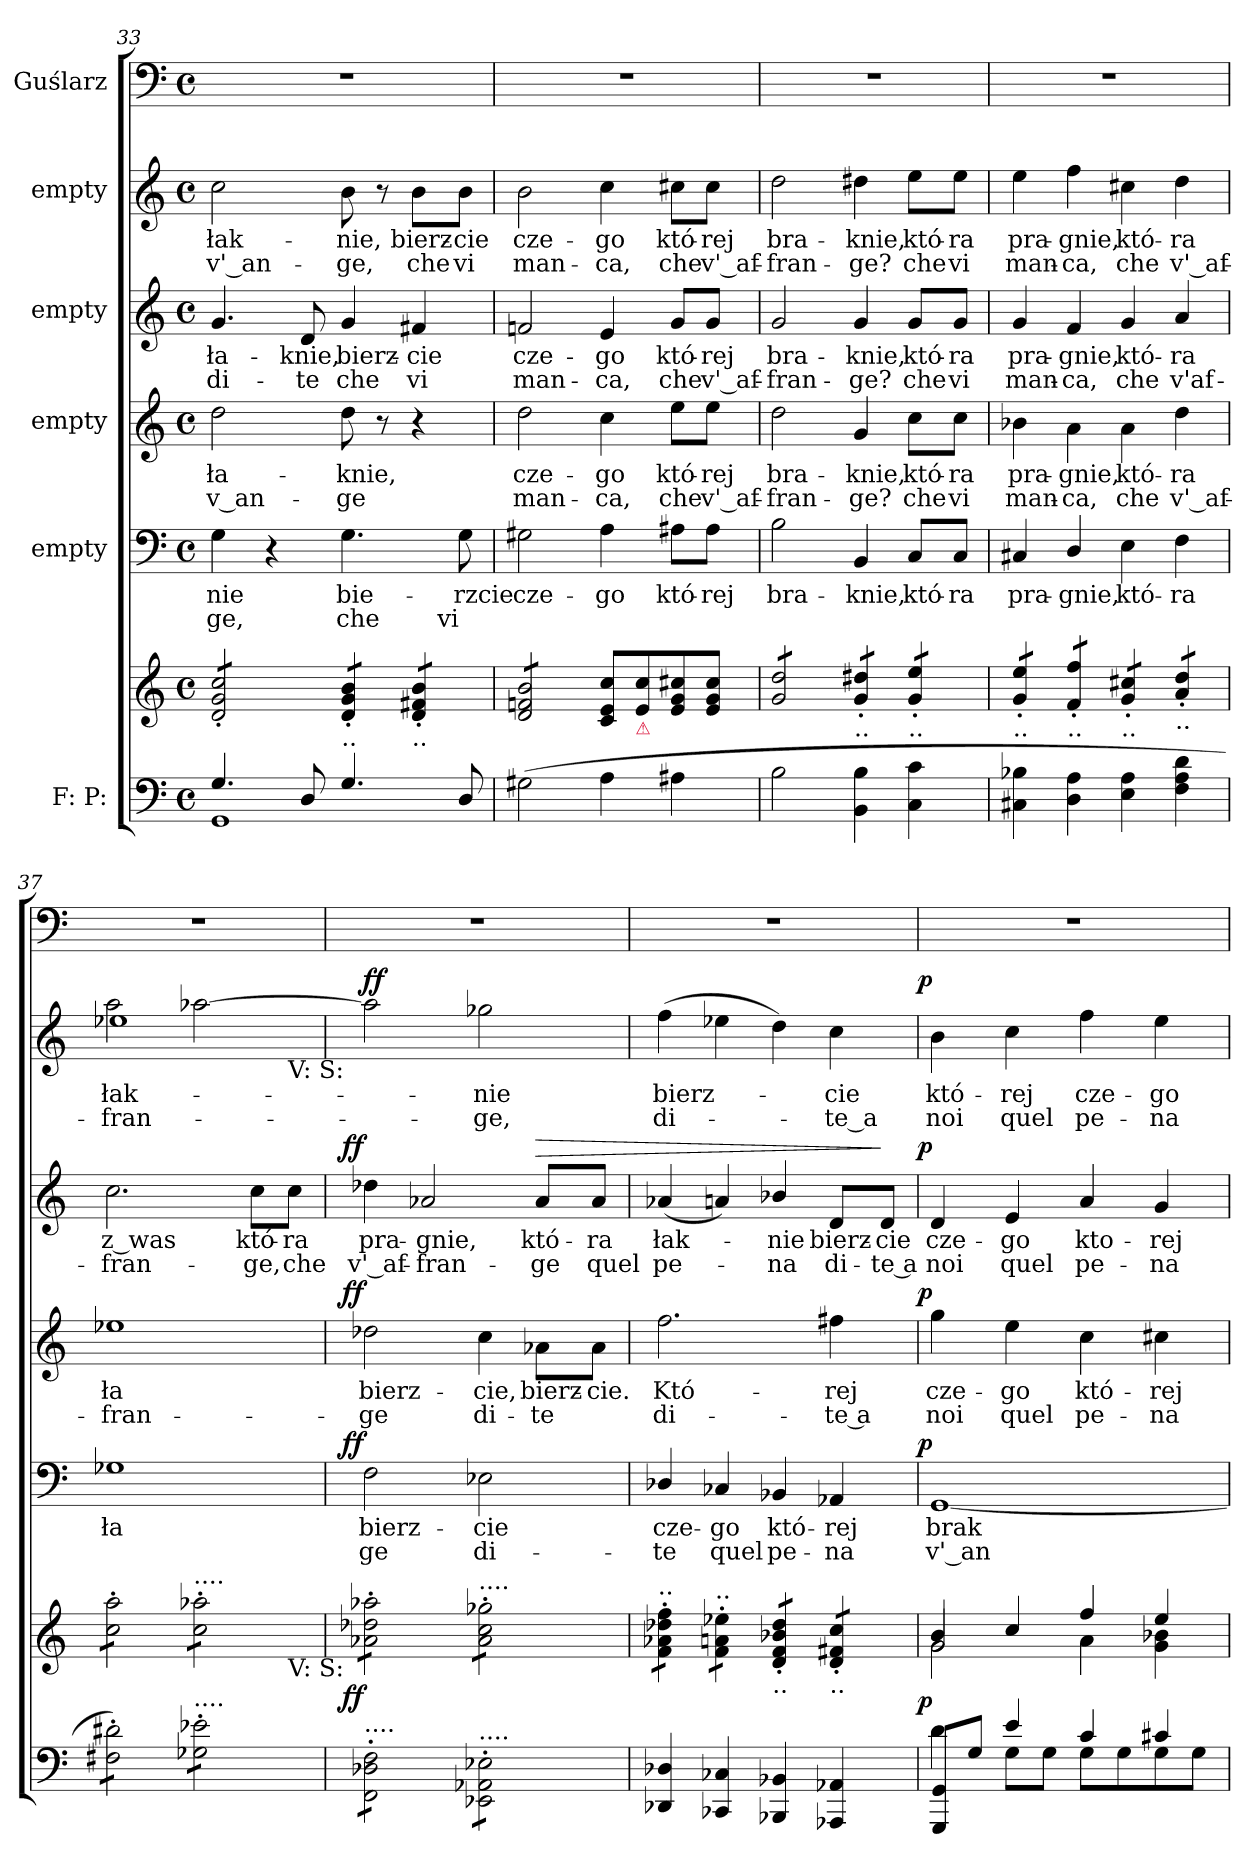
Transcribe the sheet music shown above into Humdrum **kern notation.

**kern	**kern	**dynam	**kern	**text	**text	**dynam	**kern	**text	**text	**dynam	**kern	**text	**text	**dynam	**kern	**text	**text	**dynam	**kern
*part6	*part6	*part6	*part5	*part5	*part5	*part5	*part4	*part4	*part4	*part4	*part3	*part3	*part3	*part3	*part2	*part2	*part2	*part2	*part1
*staff7	*staff6	*staff6/7	*staff5	*staff5	*staff5	*staff5	*staff4	*staff4	*staff4	*staff4	*staff3	*staff3	*staff3	*staff3	*staff2	*staff2	*staff2	*staff2	*staff1
*I"F: P:	*	*	*I"empty	*	*	*	*I"empty	*	*	*	*I"empty	*	*	*	*I"empty	*	*	*	*I"Guślarz
*clefF4	*clefG2	*	*clefF4	*	*	*	*clefG2	*	*	*	*clefG2	*	*	*	*clefG2	*	*	*	*clefF4
*	*	*	*	*	*	*	*ITrd8c12	*	*	*	*	*	*	*	*	*	*	*	*
*k[]	*k[]	*	*k[]	*	*	*	*k[]	*	*	*	*k[]	*	*	*	*k[]	*	*	*	*k[]
*M4/4	*M4/4	*	*M4/4	*	*	*	*M4/4	*	*	*	*M4/4	*	*	*	*M4/4	*	*	*	*M4/4
*met(c)	*met(c)	*	*met(c)	*	*	*	*met(c)	*	*	*	*met(c)	*	*	*	*met(c)	*	*	*	*met(c)
=33	=33	=33	=33	=33	=33	=33	=33	=33	=33	=33	=33	=33	=33	=33	=33	=33	=33	=33	=33
*^	*	*	*	*	*	*	*	*	*	*	*	*	*	*	*	*	*	*	*
!	!	!LO:TX:b:t=....	!	!	!	!	!	!	!	!	!	!	!	!	!	!	!	!	!	!
!	!	!	!	!	!	!LO:LY:color=red	!	!	!	!LO:LY:color=red	!	!	!	!LO:LY:color=red	!	!	!	!LO:LY:color=red	!	!
*	*	*tremolo	*	*	*	*	*	*	*	*	*	*	*	*	*	*	*	*	*	*
4.G/	1GG	8d'/ 8g'/ 8cc'/L	.	4G\	-nie	-ge,	.	2d\	ła-	v_an-	.	4.g/	ła-	di-	.	2cc\	łak-	v'_an-	.	1r
.	.	8d'/ 8g'/ 8cc'/	.	.	.	.	.	.	.	.	.	.	.	.	.	.	.	.	.	.
.	.	8d'/ 8g'/ 8cc'/	.	4r	.	.	.	.	.	.	.	.	.	.	.	.	.	.	.	.
!	!	!	!	!	!	!	!	!	!	!	!	!	!	!LO:LY:color=red	!	!	!	!	!	!
8D/	.	8d'/ 8g'/ 8cc'/J	.	.	.	.	.	.	.	.	.	8d/	-knie,	-te	.	.	.	.	.	.
!	!	!LO:TX:b:t=..	!	!	!	!	!	!	!	!	!	!	!	!	!	!	!	!	!	!
!	!	!	!	!	!	!LO:LY:color=red	!	!	!	!LO:LY:color=red	!	!	!	!LO:LY:color=red	!	!	!	!LO:LY:color=red	!	!
4.G/	.	8d'/ 8g'/ 8b'/L	.	4.G\	bie-	che	.	8d\	-knie,	-ge	.	4g/	bierz-	che	.	8b\	-nie,	-ge,	.	.
.	.	8d'/ 8g'/ 8b'/J	.	.	.	.	.	8r	.	.	.	.	.	.	.	8r	.	.	.	.
!	!	!LO:TX:b:t=..	!	!	!	!	!	!	!	!	!	!	!	!	!	!	!	!	!	!
!	!	!	!	!	!	!	!	!	!	!	!	!	!	!LO:LY:color=red	!	!	!	!LO:LY:color=red	!	!
.	.	8d'/ 8f#X'/ 8b'/L	.	.	.	.	.	4r	.	.	.	4f#X/	-cie	vi	.	8b\L	bierz-	che	.	.
!	!	!	!	!	!	!LO:LY:color=red	!	!	!	!	!	!	!	!	!	!	!	!LO:LY:color=red	!	!
8D/	.	8d'/ 8f#X'/ 8b'/J	.	8G\	-rzcie	vi	.	.	.	.	.	.	.	.	.	8b\J	-cie	vi	.	.
*v	*v	*	*	*	*	*	*	*	*	*	*	*	*	*	*	*	*	*	*	*
=34	=34	=34	=34	=34	=34	=34	=34	=34	=34	=34	=34	=34	=34	=34	=34	=34	=34	=34	=34
!	!	!	!	!	!	!	!	!	!LO:LY:color=red	!	!	!	!LO:LY:color=red	!	!	!	!LO:LY:color=red	!	!
(<2G#X\	8d/ 8fn/ 8b/L	.	2G#X\	cze-	.	.	2d\	cze-	man-	.	2fn/	cze-	man-	.	2b\	cze-	man-	.	1r
.	8d/ 8fn/ 8b/	.	.	.	.	.	.	.	.	.	.	.	.	.	.	.	.	.	.
.	8d/ 8fn/ 8b/	.	.	.	.	.	.	.	.	.	.	.	.	.	.	.	.	.	.
.	8d/ 8fn/ 8b/J	.	.	.	.	.	.	.	.	.	.	.	.	.	.	.	.	.	.
*	*Xtremolo	*	*	*	*	*	*	*	*	*	*	*	*	*	*	*	*	*	*
!	!	!	!	!LO:LY:i	!	!	!	!LO:LY:i	!LO:LY:color=red	!	!	!LO:LY:i	!LO:LY:color=red	!	!	!	!LO:LY:color=red	!	!
4A\	8c/ 8e/ 8cc/L	.	4A\	-go	.	.	4c\	-go	-ca,	.	4e/	-go	-ca,	.	4cc\	-go	-ca,	.	.
!	!LO:TX:b:i:color=crimson:t=⚠	!	!	!	!	!	!	!	!	!	!	!	!	!	!	!	!	!	!
.	8e/ 8cc/	.	.	.	.	.	.	.	.	.	.	.	.	.	.	.	.	.	.
!	!	!	!	!LO:LY:i	!	!	!	!LO:LY:i	!LO:LY:color=red	!	!	!LO:LY:i	!LO:LY:color=red	!	!	!	!LO:LY:color=red	!	!
4A#X\	8e/ 8g/ 8cc#X/	.	8A#X\L	któ-	.	.	8e\L	któ-	che	.	8g/L	któ-	che	.	8cc#X\L	któ-	che	.	.
!	!	!	!	!LO:LY:i	!	!	!	!LO:LY:i	!LO:LY:color=red	!	!	!LO:LY:i	!LO:LY:color=red	!	!	!	!LO:LY:color=red	!	!
.	8e/ 8g/ 8cc#/J	.	8A#\J	-rej	.	.	8e\J	-rej	v'_af-	.	8g/J	-rej	v'_af-	.	8cc#\J	-rej	v'_af-	.	.
=35	=35	=35	=35	=35	=35	=35	=35	=35	=35	=35	=35	=35	=35	=35	=35	=35	=35	=35	=35
!	!	!	!	!LO:LY:i	!	!	!	!LO:LY:i	!LO:LY:color=red	!	!	!LO:LY:i	!LO:LY:color=red	!	!	!	!LO:LY:color=red	!	!
*	*tremolo	*	*	*	*	*	*	*	*	*	*	*	*	*	*	*	*	*	*
2B\	8g/ 8dd/L	.	2B\	bra-	.	.	2d\	bra-	-fran-	.	2g/	bra-	-fran-	.	2dd\	bra-	-fran-	.	1r
.	8g/ 8dd/	.	.	.	.	.	.	.	.	.	.	.	.	.	.	.	.	.	.
.	8g/ 8dd/	.	.	.	.	.	.	.	.	.	.	.	.	.	.	.	.	.	.
.	8g/ 8dd/J	.	.	.	.	.	.	.	.	.	.	.	.	.	.	.	.	.	.
!	!LO:TX:b:t=..	!	!	!	!	!	!	!	!	!	!	!	!	!	!	!	!	!	!
!	!	!	!	!LO:LY:i	!	!	!	!LO:LY:i	!LO:LY:color=red	!	!	!LO:LY:i	!LO:LY:color=red	!	!	!	!LO:LY:color=red	!	!
4BB\ 4B\	8g'/ 8dd#X'/L	.	4BB/	-knie,	.	.	4G/	-knie,	-ge?	.	4g/	-knie,	-ge?	.	4dd#X\	-knie,	-ge?	.	.
.	8g'/ 8dd#X'/J	.	.	.	.	.	.	.	.	.	.	.	.	.	.	.	.	.	.
!	!LO:TX:b:t=..	!	!	!	!	!	!	!	!	!	!	!	!	!	!	!	!	!	!
!	!	!	!	!LO:LY:i	!	!	!	!LO:LY:i	!LO:LY:color=red	!	!	!LO:LY:i	!LO:LY:color=red	!	!	!	!LO:LY:color=red	!	!
4C\ 4c\	8g'/ 8ee'/L	.	8C/L	któ-	.	.	8c\L	któ-	che	.	8g/L	któ-	che	.	8ee\L	któ-	che	.	.
!	!	!	!	!LO:LY:i	!	!	!	!LO:LY:i	!LO:LY:color=red	!	!	!LO:LY:i	!LO:LY:color=red	!	!	!	!LO:LY:color=red	!	!
.	8g'/ 8ee'/J	.	8C/J	-ra	.	.	8c\J	-ra	vi	.	8g/J	-ra	vi	.	8ee\J	-ra	vi	.	.
=36	=36	=36	=36	=36	=36	=36	=36	=36	=36	=36	=36	=36	=36	=36	=36	=36	=36	=36	=36
!	!LO:TX:b:t=..	!	!	!	!	!	!	!	!	!	!	!	!	!	!	!	!	!	!
!	!	!	!	!LO:LY:i	!	!	!	!LO:LY:i	!LO:LY:color=red	!	!	!LO:LY:i	!LO:LY:color=red	!	!	!	!LO:LY:color=red	!	!
4C#X\ 4B-X\	8g'/ 8ee'/L	.	4C#X/	pra-	.	.	4B-X\	pra-	man-	.	4g/	pra-	man-	.	4ee\	pra-	man-	.	1r
.	8g'/ 8ee'/J	.	.	.	.	.	.	.	.	.	.	.	.	.	.	.	.	.	.
!	!LO:TX:b:t=..	!	!	!	!	!	!	!	!	!	!	!	!	!	!	!	!	!	!
!	!	!	!	!LO:LY:i	!	!	!	!LO:LY:i	!LO:LY:color=red	!	!	!LO:LY:i	!LO:LY:color=red	!	!	!	!LO:LY:color=red	!	!
4D\ 4A\	8f'/ 8ff'/L	.	4D/	-gnie,	.	.	4A\	-gnie,	-ca,	.	4f/	-gnie,	-ca,	.	4ff\	-gnie,	-ca,	.	.
.	8f'/ 8ff'/J	.	.	.	.	.	.	.	.	.	.	.	.	.	.	.	.	.	.
!	!LO:TX:b:t=..	!	!	!	!	!	!	!	!	!	!	!	!	!	!	!	!	!	!
!	!	!	!	!LO:LY:i	!	!	!	!LO:LY:i	!LO:LY:color=red	!	!	!LO:LY:i	!LO:LY:color=red	!	!	!	!LO:LY:color=red	!	!
4E\ 4A\	8g'/ 8cc#X'/L	.	4E\	któ-	.	.	4A\	któ-	che	.	4g/	któ-	che	.	4cc#X\	któ-	che	.	.
.	8g'/ 8cc#X'/J	.	.	.	.	.	.	.	.	.	.	.	.	.	.	.	.	.	.
!	!LO:TX:b:t=..	!	!	!	!	!	!	!	!	!	!	!	!	!	!	!	!	!	!
!	!	!	!	!LO:LY:i	!	!	!	!LO:LY:i	!LO:LY:color=red	!	!	!LO:LY:i	!LO:LY:color=red	!	!	!	!LO:LY:color=red	!	!
4F\ 4A\ 4d\	8a'/ 8dd'/L	.	4F\	-ra	.	.	4d\	-ra	v'_af-	.	4a/	-ra	v'af-	.	4dd\	-ra	v'_af-	.	.
.	8a'/ 8dd'/J	.	.	.	.	.	.	.	.	.	.	.	.	.	.	.	.	.	.
=37	=37	=37	=37	=37	=37	=37	=37	=37	=37	=37	=37	=37	=37	=37	=37	=37	=37	=37	=37
!	!LO:TX:a:t=....	!	!	!	!	!	!	!	!	!	!	!	!	!	!	!	!	!	!
!LO:TX:a:t=....	!	!	!	!	!	!	!	!	!	!	!	!	!	!	!	!	!	!	!
!	!	!	!	!	!	!	!	!	!LO:LY:color=red	!	!	!	!LO:LY:color=red	!	!	!	!LO:LY:color=red	!	!
*	*^	*	*	*	*	*	*	*	*	*	*	*	*	*	*^	*	*	*	*
*	*	*	*	*	*	*	*	*	*	*	*	*	*	*	*	*	*^	*	*	*	*
*tremolo	*	*	*	*	*	*	*	*	*	*	*	*	*	*	*	*	*	*	*	*	*	*
8F#X'\ 8d#X'\)L	8cc'\ 8aa'\L	2..ryy	.	1G-X	ła	.	.	1e-X	ła	-fran-	.	2.cc\	z_was	-fran-	.	2aa\	1ee-Xi	2..ryy	łak-	-fran-	.	1r
8F#X'\ 8d#X'\)	8cc'\ 8aa'\	.	.	.	.	.	.	.	.	.	.	.	.	.	.	.	.	.	.	.	.	.
8F#X'\ 8d#X'\)	8cc'\ 8aa'\	.	.	.	.	.	.	.	.	.	.	.	.	.	.	.	.	.	.	.	.	.
8F#X'\ 8d#X'\)J	8cc'\ 8aa'\J	.	.	.	.	.	.	.	.	.	.	.	.	.	.	.	.	.	.	.	.	.
!	!LO:TX:a:t=....	!	!	!	!	!	!	!	!	!	!	!	!	!	!	!	!	!	!	!	!	!
!LO:TX:a:t=....	!	!	!	!	!	!	!	!	!	!	!	!	!	!	!	!	!	!	!	!	!	!
8G-X'\ 8e-X'\L	8cc'\ 8aa-X'\L	.	.	.	.	.	.	.	.	.	.	.	.	.	.	[2aa-X\	.	.	.	.	.	.
8G-X'\ 8e-X'\	8cc'\ 8aa-X'\	.	.	.	.	.	.	.	.	.	.	.	.	.	.	.	.	.	.	.	.	.
!	!	!	!	!	!	!	!	!	!	!	!	!	!	!LO:LY:color=red	!	!	!	!	!	!	!	!
8G-X'\ 8e-X'\	8cc'\ 8aa-X'\	.	.	.	.	.	.	.	.	.	.	8cc\L	któ-	-ge,	.	.	.	.	.	.	.	.
!	!	!	!	!	!	!	!	!	!	!	!	!	!	!	!	!	!	!LO:TX:b:t=V&colon; S&colon;	!	!	!	!
!	!	!LO:TX:b:t=V&colon; S&colon;	!	!	!	!	!	!	!	!	!	!	!	!	!	!	!	!	!	!	!	!
!	!	!	!	!	!	!	!	!	!	!	!	!	!	!LO:LY:color=red	!	!	!	!	!	!	!	!
8G-X'\ 8e-X'\J	8cc'\ 8aa-X'\J	8ryy	.	.	.	.	.	.	.	.	.	8cc\J	-ra	che	.	.	.	8ryy	.	.	.	.
=38	=38	=38	=38	=38	=38	=38	=38	=38	=38	=38	=38	=38	=38	=38	=38	=38	=38	=38	=38	=38	=38	=38
!	!LO:TX:a:t=....	!	!	!	!	!	!	!	!	!	!	!	!	!	!	!	!	!	!	!	!	!
!LO:TX:a:t=....	!	!	!	!	!	!	!	!	!	!	!	!	!	!	!	!	!	!	!	!	!	!
!	!	!	!LO:DY:rj	!	!	!LO:LY:color=red	!LO:DY:a:rj	!	!	!LO:LY:color=red	!LO:DY:b:rj	!	!	!LO:LY:color=red	!LO:DY:a:rj	!	!	!	!	!	!LO:DY:a	!
*	*v	*v	*	*	*	*	*	*	*	*	*	*	*	*	*	*v	*v	*v	*	*	*	*
8FF'\ 8D-X'\ 8F'\L	8a-X'\ 8dd-X'\ 8aa-X'\L	ff	2F\	bierz-	ge	ff	2d-X\	bierz-	-ge	ff	4dd-X\	pra-	v'_af-	ff	2aa-\]	.	.	ff	1r
8FF'\ 8D-X'\ 8F'\	8a-X'\ 8dd-X'\ 8aa-X'\	.	.	.	.	.	.	.	.	.	.	.	.	.	.	.	.	.	.
!	!	!	!	!	!	!	!	!	!	!	!	!	!LO:LY:color=red	!	!	!	!	!	!
8FF'\ 8D-X'\ 8F'\	8a-X'\ 8dd-X'\ 8aa-X'\	.	.	.	.	.	.	.	.	.	2a-X/	-gnie,	-fran-	.	.	.	.	.	.
8FF'\ 8D-X'\ 8F'\J	8a-X'\ 8dd-X'\ 8aa-X'\J	.	.	.	.	.	.	.	.	.	.	.	.	.	.	.	.	.	.
!	!LO:TX:a:t=....	!	!	!	!	!	!	!	!	!	!	!	!	!	!	!	!	!	!
!LO:TX:a:t=....	!	!	!	!	!	!	!	!	!	!	!	!	!	!	!	!	!	!	!
!	!	!	!	!	!LO:LY:color=red	!	!	!	!LO:LY:color=red	!	!	!	!	!	!	!	!LO:LY:color=red	!	!
8EE-X'\ 8AA-X'\ 8E-X'\L	8a-'\ 8cc'\ 8gg-X'\L	.	2E-X\	-cie	di-	.	4c\	-cie,	di-	.	.	.	.	.	2gg-X\	-nie	-ge,	.	.
8EE-X'\ 8AA-X'\ 8E-X'\	8a-'\ 8cc'\ 8gg-X'\	.	.	.	.	.	.	.	.	.	.	.	.	.	.	.	.	.	.
!	!	!	!	!	!	!	!	!	!LO:LY:color=red	!	!	!	!LO:LY:color=red	!LO:HP:a	!	!	!	!	!
8EE-X'\ 8AA-X'\ 8E-X'\	8a-'\ 8cc'\ 8gg-X'\	.	.	.	.	.	8A-X\L	bierz-	-te	.	8a-/L	któ-	-ge	>	.	.	.	.	.
!	!	!	!	!	!	!	!	!	!	!	!	!	!LO:LY:color=red	!	!	!	!	!	!
8EE-X'\ 8AA-X'\ 8E-X'\J	8a-'\ 8cc'\ 8gg-X'\J	.	.	.	.	.	8A-\J	-cie.	.	.	8a-/J	-ra	quel	.	.	.	.	.	.
*Xtremolo	*	*	*	*	*	*	*	*	*	*	*	*	*	*	*	*	*	*	*
=39	=39	=39	=39	=39	=39	=39	=39	=39	=39	=39	=39	=39	=39	=39	=39	=39	=39	=39	=39
!	!LO:TX:a:t=..	!	!	!	!	!	!	!	!	!	!	!	!	!	!	!	!	!	!
!	!	!	!	!	!LO:LY:color=red	!	!	!	!LO:LY:color=red	!	!	!	!LO:LY:color=red	!	!	!	!LO:LY:color=red	!	!
4DD-X/ 4D-X/	8f'\ 8a-X'\ 8dd-X'\ 8ff'\L	.	4D-X/	cze-	-te	.	2.f\	Któ-	di-	.	(4a-X/	łak-	pe-	.	(4ff\	bierz-	di-	.	1r
.	8f'\ 8a-X'\ 8dd-X'\ 8ff'\J	.	.	.	.	.	.	.	.	.	.	.	.	.	.	.	.	.	.
!	!LO:TX:a:t=..	!	!	!	!	!	!	!	!	!	!	!	!	!	!	!	!	!	!
!	!	!	!	!	!LO:LY:color=red	!	!	!	!	!	!	!	!	!	!	!	!	!	!
4CC-X/ 4C-X/	8f'\ 8an'\ 8ee-X'\L	.	4C-X/	-go	quel	.	.	.	.	.	4an/)	.	.	.	4ee-X\	.	.	.	.
.	8f'\ 8an'\ 8ee-X'\J	.	.	.	.	.	.	.	.	.	.	.	.	.	.	.	.	.	.
!	!LO:TX:b:t=..	!	!	!	!	!	!	!	!	!	!	!	!	!	!	!	!	!	!
!	!	!	!	!	!LO:LY:color=red	!	!	!	!	!	!	!	!LO:LY:color=red	!	!	!	!	!	!
4BBB-X/ 4BB-X/	8d'/ 8f'/ 8b-X'/ 8dd-'/L	.	4BB-X/	któ-	pe-	.	.	.	.	.	4b-X/	-nie	-na	.	4dd\)	.	.	.	.
.	8d'/ 8f'/ 8b-X'/ 8dd-'/J	.	.	.	.	.	.	.	.	.	.	.	.	.	.	.	.	.	.
!	!LO:TX:b:t=..	!	!	!	!	!	!	!	!	!	!	!	!	!	!	!	!	!	!
!	!	!	!	!	!LO:LY:color=red	!	!	!	!LO:LY:color=red	!	!	!	!LO:LY:color=red	!	!	!	!LO:LY:color=red	!	!
4AAA-X/ 4AA-X/	8d'/ 8f#X'/ 8cc'/L	.	4AA-X/	-rej	-na	.	4f#X\	-rej	-te a	.	8d/L	bierz-	di-	.	4cc\	-cie	-te_a	.	.
!	!	!	!	!	!	!	!	!	!	!	!	!	!LO:LY:color=red	!	!	!	!	!	!
.	8d'/ 8f#X'/ 8cc'/J	.	.	.	.	.	.	.	.	.	8d/J	-cie	-te a	]	.	.	.	.	.
*	*Xtremolo	*	*	*	*	*	*	*	*	*	*	*	*	*	*	*	*	*	*
=40	=40	=40	=40	=40	=40	=40	=40	=40	=40	=40	=40	=40	=40	=40	=40	=40	=40	=40	=40
*^	*^	*	*	*	*	*	*	*	*	*	*	*	*	*	*	*	*	*	*
*	*	*	*^	*	*	*	*	*	*	*	*	*	*	*	*	*	*	*	*	*	*
!	!	!	!	!	!LO:DY:rj	!	!	!LO:LY:color=red	!LO:DY:a:rj	!	!	!LO:LY:color=red	!LO:DY:a:rj	!	!	!LO:LY:color=red	!LO:DY:a:rj	!	!	!LO:LY:color=red	!LO:DY:a:rj	!
4d\	8GGG/ 8GG/L	4b/	2g\	2g/	p	[1GG	brak-	v'_an	p	4g\	cze-	noi	p	4d/	cze-	noi	p	4b\	któ-	noi	p	1r
.	8G\J	.	.	.	.	.	.	.	.	.	.	.	.	.	.	.	.	.	.	.	.	.
!	!	!	!	!	!	!	!	!	!	!	!	!LO:LY:color=red	!	!	!	!LO:LY:color=red	!	!	!	!LO:LY:color=red	!	!
4e/	8G\L	4cc/	.	.	.	.	.	.	.	4e\	-go	quel	.	4e/	-go	quel	.	4cc\	-rej	quel	.	.
.	8G\J	.	.	.	.	.	.	.	.	.	.	.	.	.	.	.	.	.	.	.	.	.
!	!	!	!	!	!	!	!	!	!	!	!	!LO:LY:color=red	!	!	!	!LO:LY:color=red	!	!	!	!LO:LY:color=red	!	!
*tremolo	*	*	*	*	*	*	*	*	*	*	*	*	*	*	*	*	*	*	*	*	*	*
4c/	8G\L	4ff/	4a\	2ryy	.	.	.	.	.	4c\	któ-	pe-	.	4a/	kto-	pe-	.	4ff\	cze-	pe-	.	.
.	8G\	.	.	.	.	.	.	.	.	.	.	.	.	.	.	.	.	.	.	.	.	.
!	!	!	!	!	!	!	!	!	!	!	!	!LO:LY:color=red	!	!	!	!LO:LY:color=red	!	!	!	!LO:LY:color=red	!	!
4c#X/	8G\	4ee/	4g\ 4b-X\	.	.	.	.	.	.	4c#X\	-rej	-na	.	4g/	-rej	-na	.	4ee\	-go	-na	.	.
.	8G\J	.	.	.	.	.	.	.	.	.	.	.	.	.	.	.	.	.	.	.	.	.
*Xtremolo	*	*	*	*	*	*	*	*	*	*	*	*	*	*	*	*	*	*	*	*	*	*
*v	*v	*	*	*	*	*	*	*	*	*	*	*	*	*	*	*	*	*	*	*	*	*
*	*v	*v	*v	*	*	*	*	*	*	*	*	*	*	*	*	*	*	*	*	*	*
=	=	=	=	=	=	=	=	=	=	=	=	=	=	=	=	=	=	=	=
*-	*-	*-	*-	*-	*-	*-	*-	*-	*-	*-	*-	*-	*-	*-	*-	*-	*-	*-	*-
